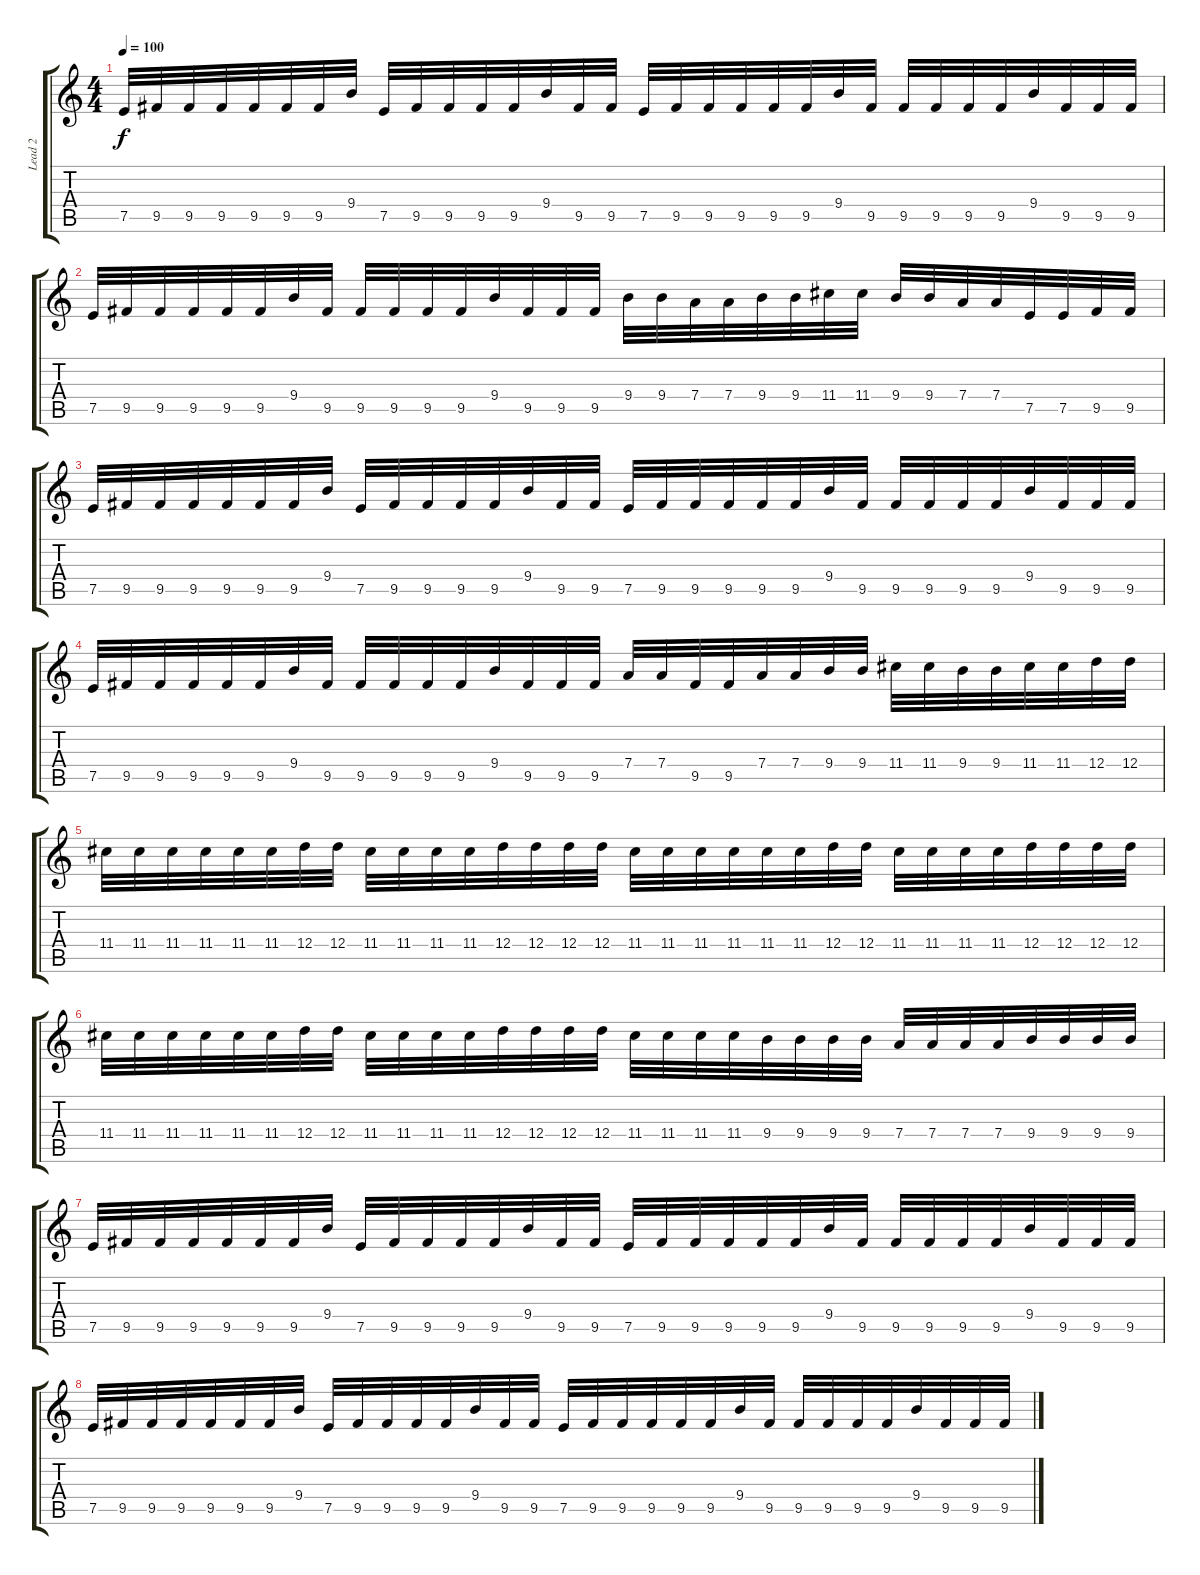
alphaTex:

\track ("Lead 2" "Lead 2") {instrument distortionguitar}
\staff {score tabs}
\tuning (E4 B3 G3 D3 A2 E2) {hide}
\ts (4 4)
\tempo 100
\clef g2
\ks c
7.5.32{dy f volume 14} 9.5.32 9.5.32 9.5.32 9.5.32 9.5.32 9.5.32 9.4.32 7.5.32 9.5.32 9.5.32 9.5.32 9.5.32 9.4.32 9.5.32 9.5.32 7.5.32 9.5.32 9.5.32 9.5.32 9.5.32 9.5.32 9.4.32 9.5.32 9.5.32 9.5.32 9.5.32 9.5.32 9.4.32 9.5.32 9.5.32 9.5.32 |
7.5.32 9.5.32 9.5.32 9.5.32 9.5.32 9.5.32 9.4.32 9.5.32 9.5.32 9.5.32 9.5.32 9.5.32 9.4.32 9.5.32 9.5.32 9.5.32 9.4.32 9.4.32 7.4.32 7.4.32 9.4.32 9.4.32 11.4.32 11.4.32 9.4.32 9.4.32 7.4.32 7.4.32 7.5.32 7.5.32 9.5.32 9.5.32 |
7.5.32{volume 14} 9.5.32 9.5.32 9.5.32 9.5.32 9.5.32 9.5.32 9.4.32 7.5.32 9.5.32 9.5.32 9.5.32 9.5.32 9.4.32 9.5.32 9.5.32 7.5.32 9.5.32 9.5.32 9.5.32 9.5.32 9.5.32 9.4.32 9.5.32 9.5.32 9.5.32 9.5.32 9.5.32 9.4.32 9.5.32 9.5.32 9.5.32 |
7.5.32 9.5.32 9.5.32 9.5.32 9.5.32 9.5.32 9.4.32 9.5.32 9.5.32 9.5.32 9.5.32 9.5.32 9.4.32 9.5.32 9.5.32 9.5.32 7.4.32 7.4.32 9.5.32 9.5.32 7.4.32 7.4.32 9.4.32 9.4.32 11.4.32 11.4.32 9.4.32 9.4.32 11.4.32 11.4.32 12.4.32 12.4.32 |
\section ("" "")
11.4.32 11.4.32 11.4.32 11.4.32 11.4.32 11.4.32 12.4.32 12.4.32 11.4.32 11.4.32 11.4.32 11.4.32 12.4.32 12.4.32 12.4.32 12.4.32 11.4.32 11.4.32 11.4.32 11.4.32 11.4.32 11.4.32 12.4.32 12.4.32 11.4.32 11.4.32 11.4.32 11.4.32 12.4.32 12.4.32 12.4.32 12.4.32 |
11.4.32 11.4.32 11.4.32 11.4.32 11.4.32 11.4.32 12.4.32 12.4.32 11.4.32 11.4.32 11.4.32 11.4.32 12.4.32 12.4.32 12.4.32 12.4.32 11.4.32 11.4.32 11.4.32 11.4.32 9.4.32 9.4.32 9.4.32 9.4.32 7.4.32 7.4.32 7.4.32 7.4.32 9.4.32 9.4.32 9.4.32 9.4.32 |
7.5.32{volume 14} 9.5.32 9.5.32 9.5.32 9.5.32 9.5.32 9.5.32 9.4.32 7.5.32 9.5.32 9.5.32 9.5.32 9.5.32 9.4.32 9.5.32 9.5.32 7.5.32 9.5.32 9.5.32 9.5.32 9.5.32 9.5.32 9.4.32 9.5.32 9.5.32 9.5.32 9.5.32 9.5.32 9.4.32 9.5.32 9.5.32 9.5.32 |
7.5.32{volume 14} 9.5.32 9.5.32 9.5.32 9.5.32 9.5.32 9.5.32 9.4.32 7.5.32 9.5.32 9.5.32 9.5.32 9.5.32 9.4.32 9.5.32 9.5.32 7.5.32 9.5.32 9.5.32 9.5.32 9.5.32 9.5.32 9.4.32 9.5.32 9.5.32 9.5.32 9.5.32 9.5.32 9.4.32 9.5.32 9.5.32 9.5.32
